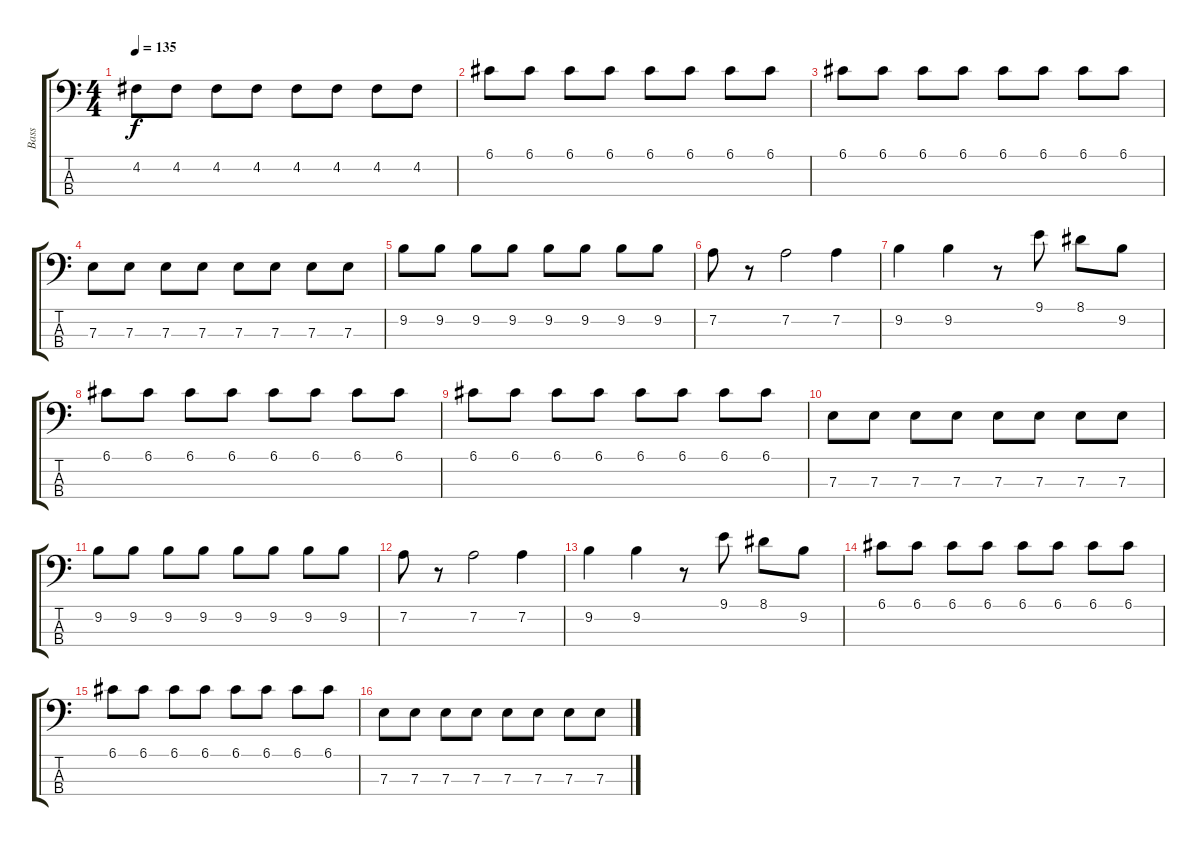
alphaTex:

\track ("Bass" "Bass") {instrument electricbasspick}
\staff {score tabs}
\tuning (G2 D2 A1 E1) {hide}
\ts (4 4)
\tempo 135
\clef f4
\ks c
4.2.8{dy f} 4.2.8 4.2.8 4.2.8 4.2.8 4.2.8 4.2.8 4.2.8 |
6.1.8 6.1.8 6.1.8 6.1.8 6.1.8 6.1.8 6.1.8 6.1.8 |
6.1.8 6.1.8 6.1.8 6.1.8 6.1.8 6.1.8 6.1.8 6.1.8 |
7.3.8 7.3.8 7.3.8 7.3.8 7.3.8 7.3.8 7.3.8 7.3.8 |
9.2.8 9.2.8 9.2.8 9.2.8 9.2.8 9.2.8 9.2.8 9.2.8 |
7.2.8 r.8 7.2.2 7.2.4 |
9.2.4 9.2.4 r.8 9.1.8 8.1.8 9.2.8 |
6.1.8 6.1.8 6.1.8 6.1.8 6.1.8 6.1.8 6.1.8 6.1.8 |
6.1.8 6.1.8 6.1.8 6.1.8 6.1.8 6.1.8 6.1.8 6.1.8 |
7.3.8 7.3.8 7.3.8 7.3.8 7.3.8 7.3.8 7.3.8 7.3.8 |
9.2.8 9.2.8 9.2.8 9.2.8 9.2.8 9.2.8 9.2.8 9.2.8 |
7.2.8 r.8 7.2.2 7.2.4 |
9.2.4 9.2.4 r.8 9.1.8 8.1.8 9.2.8 |
6.1.8 6.1.8 6.1.8 6.1.8 6.1.8 6.1.8 6.1.8 6.1.8 |
6.1.8 6.1.8 6.1.8 6.1.8 6.1.8 6.1.8 6.1.8 6.1.8 |
7.3.8 7.3.8 7.3.8 7.3.8 7.3.8 7.3.8 7.3.8 7.3.8
